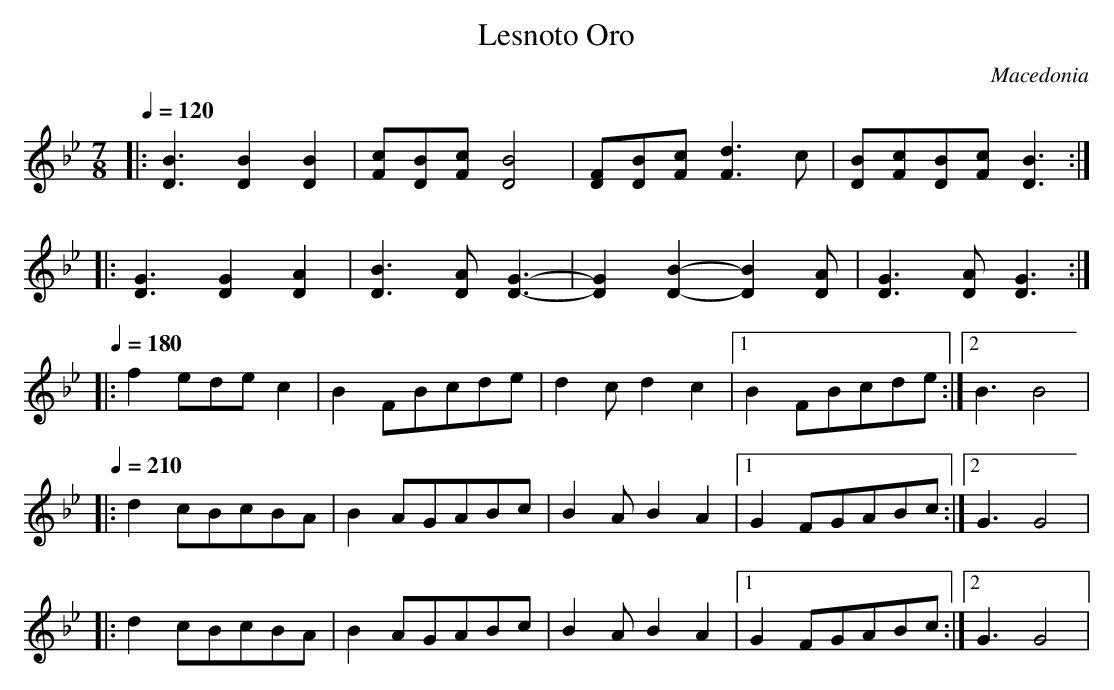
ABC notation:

X:1
T:Lesnoto Oro
O:Macedonia
L:1/8
M:7/8
Q:1/4=120
K:Gm
|: [D3B3][D2B2][D2B2]      |[Fc][DB][Fc][D4B4]     |\
   [DF][DB][Fc][F3d3]c     |[DB][Fc][DB][Fc][D3B3] :|
|: [D3G3][D2G2][D2A2]      |[D3B3][DA][D3-G3-]     |\
   [D2G2][D2-B2-][D2B2][DA]|[D3G3][DA][D3G3]       :|
Q:1/4=180
|: !drum! f2edec2          |B2FBcde                |\
   d2cd2c2                 |[1B2FBcde              :|[2 B3 B4|
Q:1/4=210
|: d2cBcBA                 |B2AGABc                |\
   B2AB2A2                 |[1G2FGABc              :|[2G3 G4 |
|: d2cBcBA                 |B2AGABc                |\
   B2AB2A2                 |[1G2FGABc              :|[2G3 G4 |
